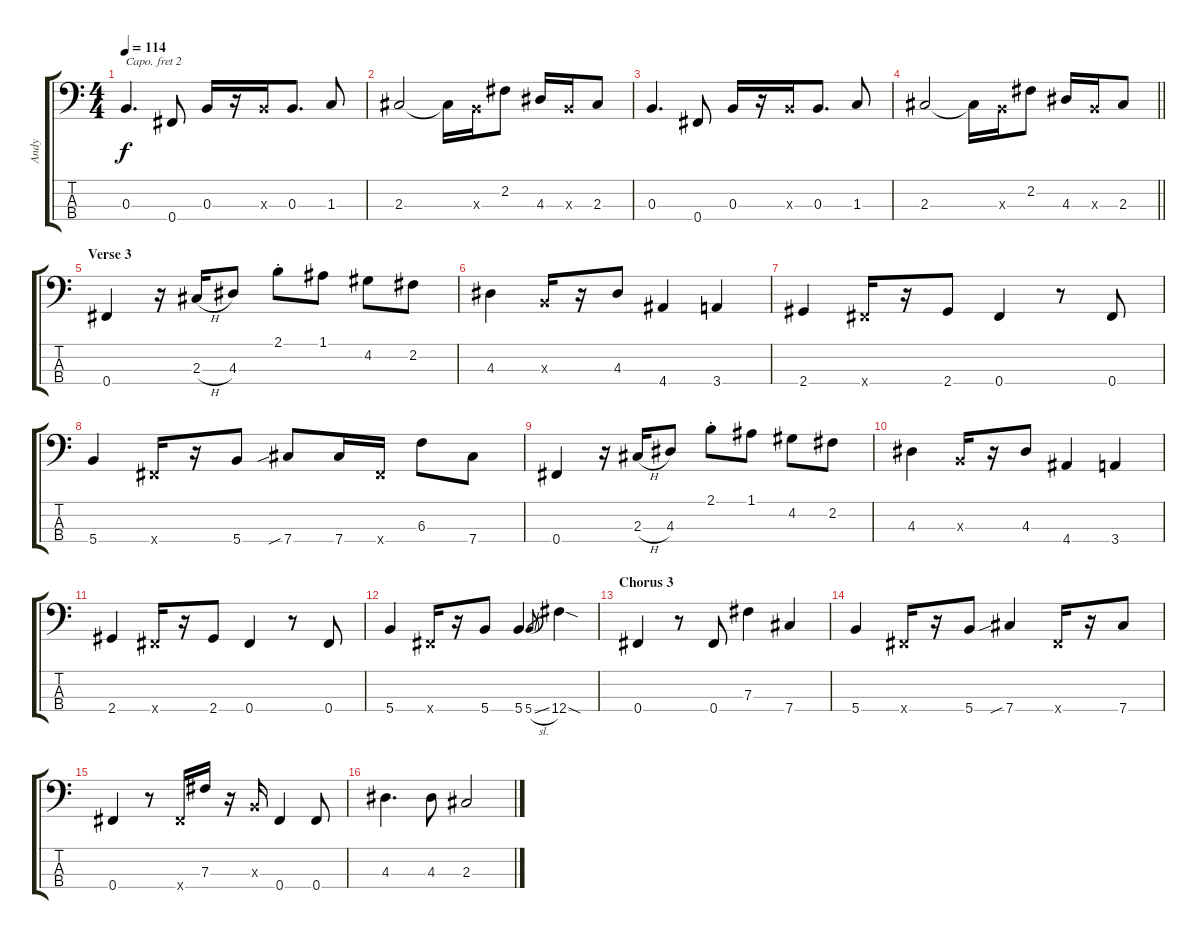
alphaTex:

\track ("Andy" "Andy") {instrument electricbassfinger}
\staff {score tabs}
\capo 2
\tuning (G2 D2 A1 E1) {hide}
\ts (4 4)
\tempo 114
\clef f4
\ks c
0.3.4{d dy f} 0.4.8 0.3.16 r.16 0.3{x}.16 0.3.8{d} 1.3.8 |
2.3.2 2.3{t}.16 0.3{x}.16 2.2.8 4.3.16 0.3{x}.16 2.3.8 |
0.3.4{d} 0.4.8 0.3.16 r.16 0.3{x}.16 0.3.8{d} 1.3.8 |
\barLineRight lightlight
2.3.2 2.3{t}.16 0.3{x}.16 2.2.8 4.3.16 0.3{x}.16 2.3.8 |
\section ("" "Verse 3")
0.4.4 r.16 2.3{h}.16 4.3.8 2.1{st}.8 1.1.8 4.2.8 2.2.8 |
4.3.4 0.3{x}.16 r.16 4.3.8 4.4.4 3.4.4 |
2.4.4 0.4{x}.16 r.16 2.4.8 0.4.4 r.8 0.4.8 |
5.4.4 0.4{x}.16 r.16 5.4.8 7.4{sib}.8 7.4.16 0.4{x}.16 6.3.8 7.4.8 |
0.4.4 r.16 2.3{h}.16 4.3.8 2.1{st}.8 1.1.8 4.2.8 2.2.8 |
4.3.4 0.3{x}.16 r.16 4.3.8 4.4.4 3.4.4 |
2.4.4 0.4{x}.16 r.16 2.4.8 0.4.4 r.8 0.4.8 |
5.4.4 0.4{x}.16 r.16 5.4.8 5.4.4 5.4{sl}.8{gr} 12.4{sod}.4 |
\section ("" "Chorus 3")
0.4.4 r.8 0.4.8 7.3.4 7.4.4 |
5.4.4 0.4{x}.16 r.16 5.4.8 7.4{sib}.4 0.4{x}.16 r.16 7.4.8 |
0.4.4 r.8 0.4{x}.16 7.3.16 r.16 0.3{x}.16 0.4.4 0.4.8 |
4.3.4{d} 4.3.8 2.3.2
